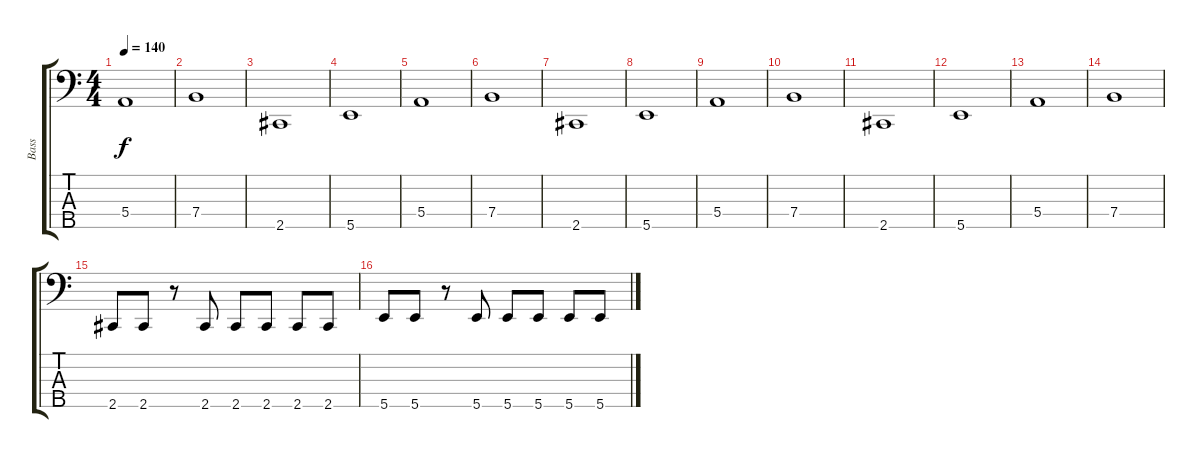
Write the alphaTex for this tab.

\track ("Bass" "Bass") {instrument electricbasspick}
\staff {score tabs}
\tuning (G2 D2 A1 E1 B0) {hide}
\ts (4 4)
\tempo 140
\clef f4
\ks c
5.4.1{dy f} |
7.4.1 |
2.5.1 |
5.5.1 |
5.4.1 |
7.4.1 |
2.5.1 |
5.5.1 |
5.4.1 |
7.4.1 |
2.5.1 |
5.5.1 |
5.4.1 |
7.4.1 |
\section ("" "")
2.5.8 2.5.8 r.8 2.5.8 2.5.8 2.5.8 2.5.8 2.5.8 |
5.5.8 5.5.8 r.8 5.5.8 5.5.8 5.5.8 5.5.8 5.5.8
